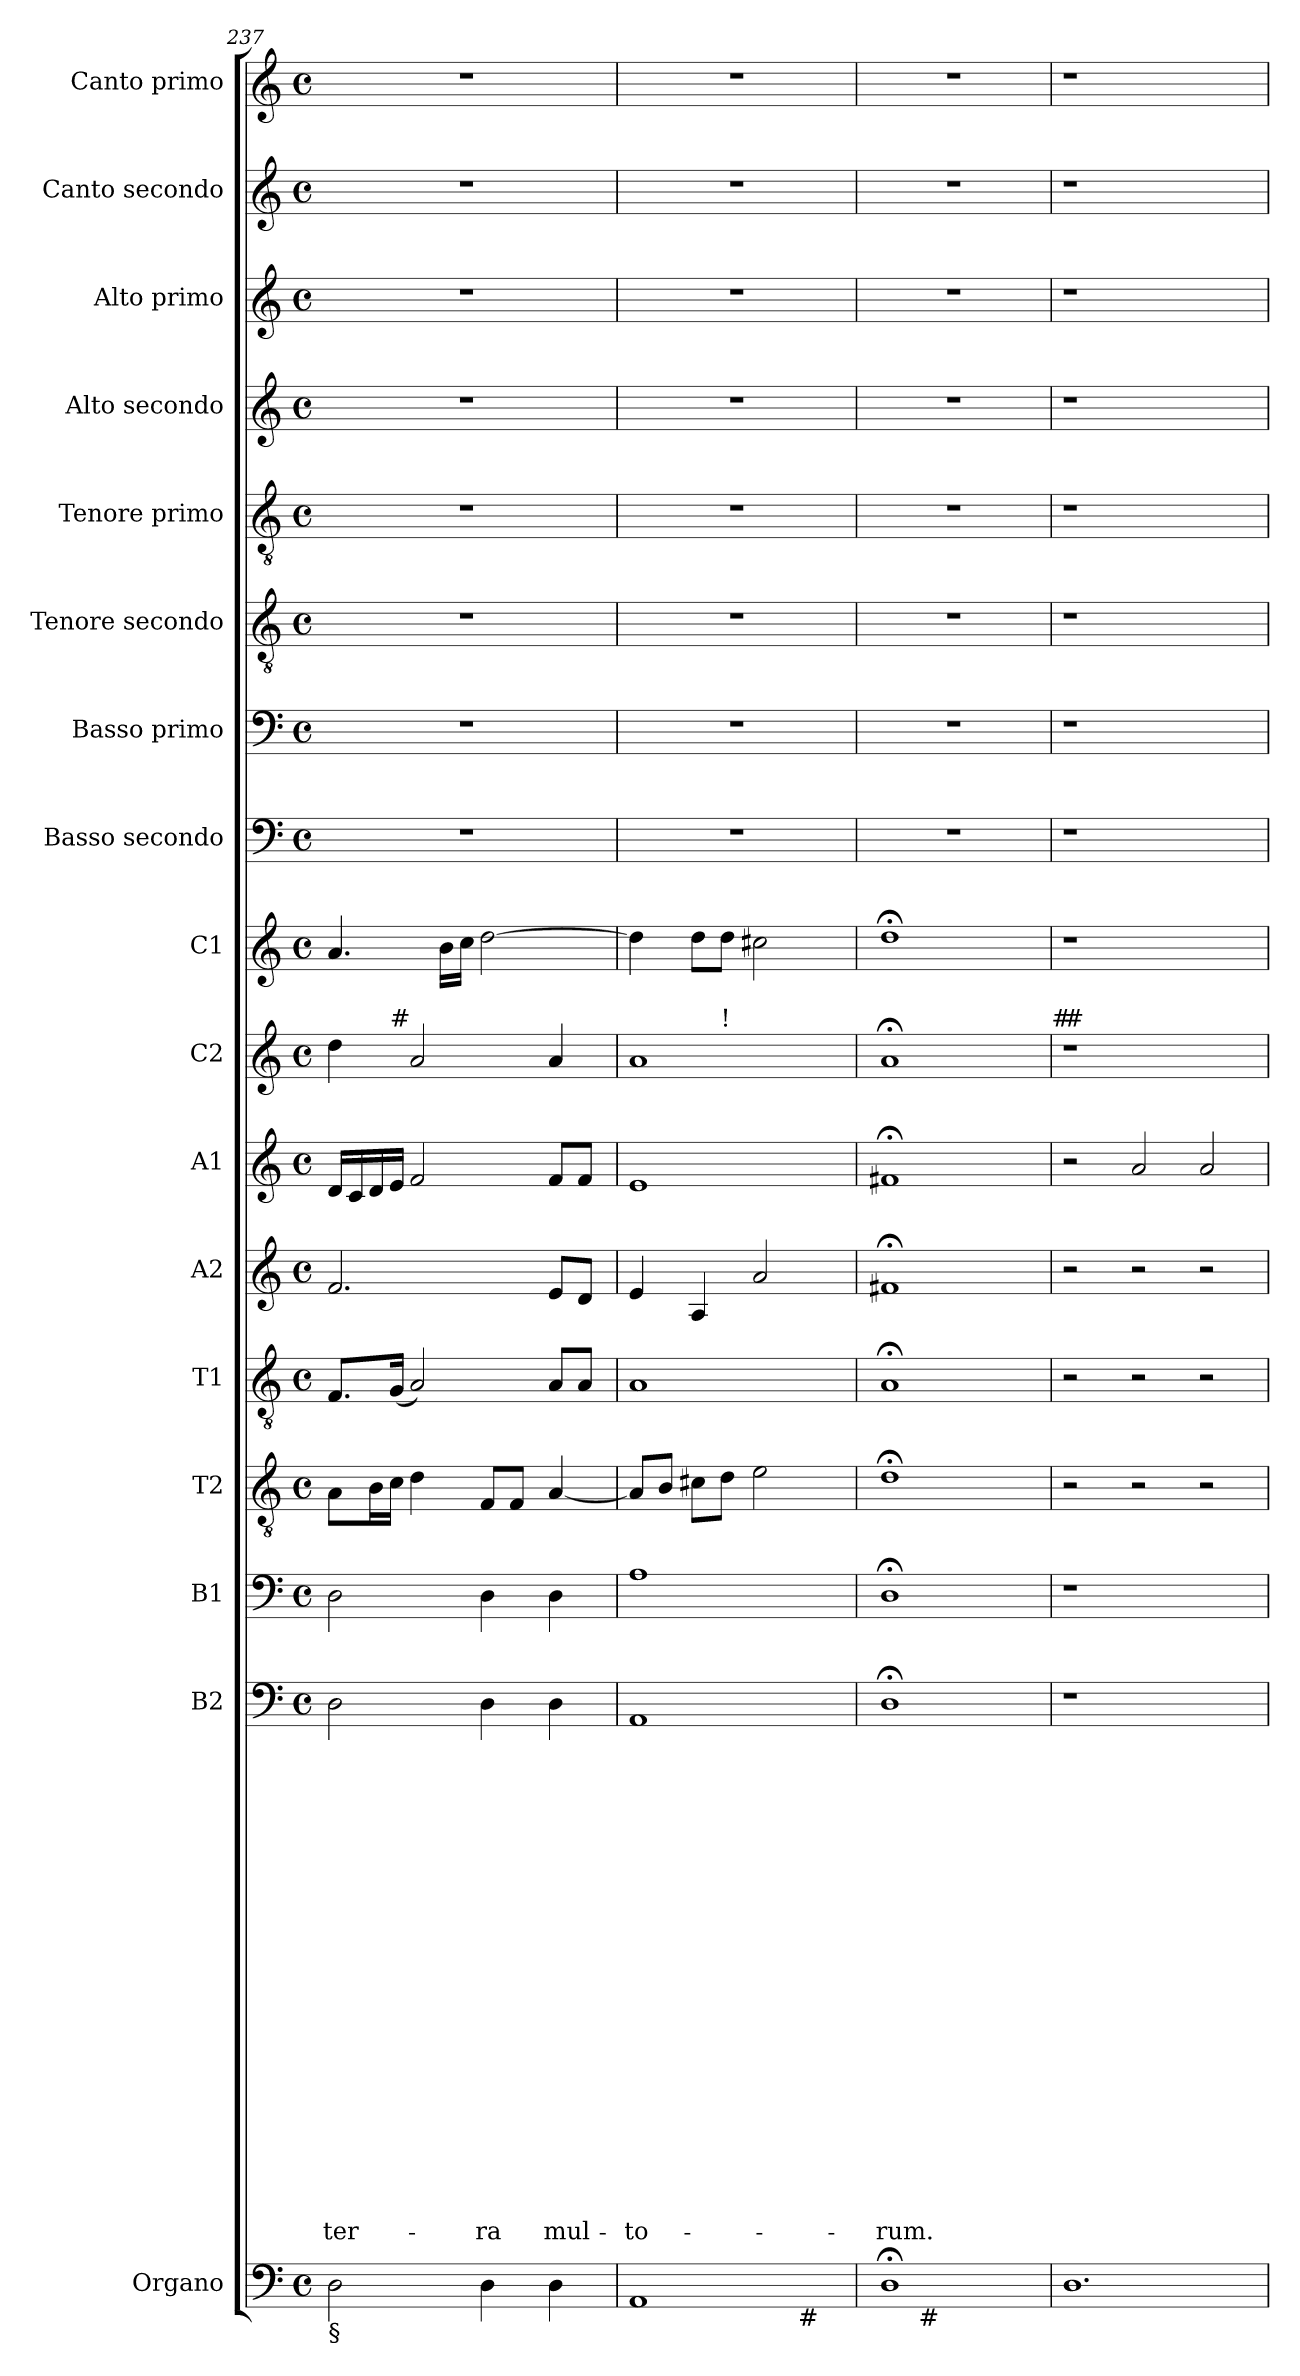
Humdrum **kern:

**kern	**kern	**text	**text	**text	**text	**text	**text	**text	**text	**text	**text	**text	**text	**text	**text	**text	**text	**text	**text	**text	**text	**text	**kern	**kern	**kern	**kern	**kern	**kern	**kern	**kern	**kern	**kern	**kern	**kern	**kern	**kern	**kern
*part17	*part16	*part16	*part16	*part16	*part16	*part16	*part16	*part16	*part16	*part16	*part16	*part16	*part16	*part16	*part16	*part16	*part16	*part16	*part16	*part16	*part16	*part16	*part15	*part14	*part13	*part12	*part11	*part10	*part9	*part8	*part7	*part6	*part5	*part4	*part3	*part2	*part1
*staff17	*staff16	*staff16	*staff16	*staff16	*staff16	*staff16	*staff16	*staff16	*staff16	*staff16	*staff16	*staff16	*staff16	*staff16	*staff16	*staff16	*staff16	*staff16	*staff16	*staff16	*staff16	*staff16	*staff15	*staff14	*staff13	*staff12	*staff11	*staff10	*staff9	*staff8	*staff7	*staff6	*staff5	*staff4	*staff3	*staff2	*staff1
*I"Organo	*I"B2	*	*	*	*	*	*	*	*	*	*	*	*	*	*	*	*	*	*	*	*	*	*I"B1	*I"T2	*I"T1	*I"A2	*I"A1	*I"C2	*I"C1	*I"Basso secondo	*I"Basso primo	*I"Tenore secondo	*I"Tenore primo	*I"Alto secondo	*I"Alto primo	*I"Canto secondo	*I"Canto primo
*I'Org.	*I'B2	*	*	*	*	*	*	*	*	*	*	*	*	*	*	*	*	*	*	*	*	*	*I'B1	*I'T2	*I'T1	*I'A2	*I'A1	*I'C2	*I'C1	*I'B2	*I'B1	*I'T2	*I'T1	*I'A2	*I'A1	*I'C2	*I'C1
*clefF4	*clefF4	*	*	*	*	*	*	*	*	*	*	*	*	*	*	*	*	*	*	*	*	*	*clefF4	*clefGv2	*clefGv2	*clefG2	*clefG2	*clefG2	*clefG2	*clefF4	*clefF4	*clefGv2	*clefGv2	*clefG2	*clefG2	*clefG2	*clefG2
*k[]	*k[]	*	*	*	*	*	*	*	*	*	*	*	*	*	*	*	*	*	*	*	*	*	*k[]	*k[]	*k[]	*k[]	*k[]	*k[]	*k[]	*k[]	*k[]	*k[]	*k[]	*k[]	*k[]	*k[]	*k[]
*C:	*C:	*	*	*	*	*	*	*	*	*	*	*	*	*	*	*	*	*	*	*	*	*	*C:	*C:	*C:	*C:	*C:	*C:	*C:	*C:	*C:	*C:	*C:	*C:	*C:	*C:	*C:
*M4/4	*M4/4	*	*	*	*	*	*	*	*	*	*	*	*	*	*	*	*	*	*	*	*	*	*M4/4	*M4/4	*M4/4	*M4/4	*M4/4	*M4/4	*M4/4	*M4/4	*M4/4	*M4/4	*M4/4	*M4/4	*M4/4	*M4/4	*M4/4
*met(c)	*met(c)	*	*	*	*	*	*	*	*	*	*	*	*	*	*	*	*	*	*	*	*	*	*met(c)	*met(c)	*met(c)	*met(c)	*met(c)	*met(c)	*met(c)	*met(c)	*met(c)	*met(c)	*met(c)	*met(c)	*met(c)	*met(c)	*met(c)
=237	=237	=237	=237	=237	=237	=237	=237	=237	=237	=237	=237	=237	=237	=237	=237	=237	=237	=237	=237	=237	=237	=237	=237	=237	=237	=237	=237	=237	=237	=237	=237	=237	=237	=237	=237	=237	=237
!LO:TX:b:t=§	!	!	!	!	!	!	!	!	!	!	!	!	!	!	!	!	!	!	!	!	!	!	!	!	!	!	!	!	!	!	!	!	!	!	!	!	!
!	!	!	!	!	!	!	!	!	!	!	!	!	!	!	!	!	!	!	!	!	!	!LO:LY:b	!	!	!	!	!	!	!	!	!	!	!	!	!	!	!
*	*	*	*	*	*	*	*	*	*	*	*	*	*	*	*	*	*	*	*	*	*	*	*	*	*	*	*	*^	*	*	*	*	*	*	*	*	*
2D\	2D\	.	.	.	.	.	.	.	.	.	.	.	.	.	.	.	.	.	.	.	.	ter-	2D\	8A\L	8.F/L	2.f/	16d/LL	4dd\	8.ryy	4.a/	1r	1r	1r	1r	1r	1r	1r	1r
.	.	.	.	.	.	.	.	.	.	.	.	.	.	.	.	.	.	.	.	.	.	.	.	.	.	.	16c/	.	.	.	.	.	.	.	.	.	.	.
.	.	.	.	.	.	.	.	.	.	.	.	.	.	.	.	.	.	.	.	.	.	.	.	16B\L	.	.	16d/	.	.	.	.	.	.	.	.	.	.	.
!	!	!	!	!	!	!	!	!	!	!	!	!	!	!	!	!	!	!	!	!	!	!	!	!	!	!	!	!	!LO:TX:a:t=#	!	!	!	!	!	!	!	!	!
.	.	.	.	.	.	.	.	.	.	.	.	.	.	.	.	.	.	.	.	.	.	.	.	16c\JJ	(<16G/Jk	.	16e/JJ	.	2ryy	.	.	.	.	.	.	.	.	.
.	.	.	.	.	.	.	.	.	.	.	.	.	.	.	.	.	.	.	.	.	.	.	.	4d\	2A/)	.	2f/	2a/	.	.	.	.	.	.	.	.	.	.
.	.	.	.	.	.	.	.	.	.	.	.	.	.	.	.	.	.	.	.	.	.	.	.	.	.	.	.	.	.	16b\LL	.	.	.	.	.	.	.	.
.	.	.	.	.	.	.	.	.	.	.	.	.	.	.	.	.	.	.	.	.	.	.	.	.	.	.	.	.	.	16cc\JJ	.	.	.	.	.	.	.	.
!	!	!	!	!	!	!	!	!	!	!	!	!	!	!	!	!	!	!	!	!	!	!LO:LY:b	!	!	!	!	!	!	!	!	!	!	!	!	!	!	!	!
4D\	4D\	.	.	.	.	.	.	.	.	.	.	.	.	.	.	.	.	.	.	.	.	-ra	4D\	8F/L	.	.	.	.	.	[>2dd\	.	.	.	.	.	.	.	.
.	.	.	.	.	.	.	.	.	.	.	.	.	.	.	.	.	.	.	.	.	.	.	.	8F/J	.	.	.	.	.	.	.	.	.	.	.	.	.	.
.	.	.	.	.	.	.	.	.	.	.	.	.	.	.	.	.	.	.	.	.	.	.	.	.	.	.	.	.	4ryy	.	.	.	.	.	.	.	.	.
!	!	!	!	!	!	!	!	!	!	!	!	!	!	!	!	!	!	!	!	!	!	!LO:LY:b	!	!	!	!	!	!	!	!	!	!	!	!	!	!	!	!
4D\	4D\	.	.	.	.	.	.	.	.	.	.	.	.	.	.	.	.	.	.	.	.	mul-	4D\	[<4A/	8A/L	8e/L	8f/L	4a/	.	.	.	.	.	.	.	.	.	.
.	.	.	.	.	.	.	.	.	.	.	.	.	.	.	.	.	.	.	.	.	.	.	.	.	8A/J	8d/J	8f/J	.	.	.	.	.	.	.	.	.	.	.
.	.	.	.	.	.	.	.	.	.	.	.	.	.	.	.	.	.	.	.	.	.	.	.	.	.	.	.	.	16ryy	.	.	.	.	.	.	.	.	.
=238	=238	=238	=238	=238	=238	=238	=238	=238	=238	=238	=238	=238	=238	=238	=238	=238	=238	=238	=238	=238	=238	=238	=238	=238	=238	=238	=238	=238	=238	=238	=238	=238	=238	=238	=238	=238	=238	=238
!	!	!	!	!	!	!	!	!	!	!	!	!	!	!	!	!	!	!	!	!	!	!LO:LY:b	!	!	!	!	!	!	!	!	!	!	!	!	!	!	!	!
*^	*	*	*	*	*	*	*	*	*	*	*	*	*	*	*	*	*	*	*	*	*	*	*	*	*	*	*	*	*	*	*	*	*	*	*	*	*	*
1AA<	2.ryy	1AA	.	.	.	.	.	.	.	.	.	.	.	.	.	.	.	.	.	.	.	.	-to-	1A	8A/L]	1A	4e/	1e	1a	4.ryy	4dd\]	1r	1r	1r	1r	1r	1r	1r	1r
.	.	.	.	.	.	.	.	.	.	.	.	.	.	.	.	.	.	.	.	.	.	.	.	.	8B/J	.	.	.	.	.	.	.	.	.	.	.	.	.	.
.	.	.	.	.	.	.	.	.	.	.	.	.	.	.	.	.	.	.	.	.	.	.	.	.	8c#X\L	.	4A/	.	.	.	8dd\L	.	.	.	.	.	.	.	.
!	!	!	!	!	!	!	!	!	!	!	!	!	!	!	!	!	!	!	!	!	!	!	!	!	!	!	!	!	!	!LO:TX:a:t=!	!	!	!	!	!	!	!	!	!
.	.	.	.	.	.	.	.	.	.	.	.	.	.	.	.	.	.	.	.	.	.	.	.	.	8d\J	.	.	.	.	2ryy	8dd\J	.	.	.	.	.	.	.	.
.	.	.	.	.	.	.	.	.	.	.	.	.	.	.	.	.	.	.	.	.	.	.	.	.	2e\	.	2a/	.	.	.	2cc#X\	.	.	.	.	.	.	.	.
!	!LO:TX:b:t=#	!	!	!	!	!	!	!	!	!	!	!	!	!	!	!	!	!	!	!	!	!	!	!	!	!	!	!	!	!	!	!	!	!	!	!	!	!	!
.	4ryy	.	.	.	.	.	.	.	.	.	.	.	.	.	.	.	.	.	.	.	.	.	.	.	.	.	.	.	.	.	.	.	.	.	.	.	.	.	.
.	.	.	.	.	.	.	.	.	.	.	.	.	.	.	.	.	.	.	.	.	.	.	.	.	.	.	.	.	.	8ryy	.	.	.	.	.	.	.	.	.
=239	=239	=239	=239	=239	=239	=239	=239	=239	=239	=239	=239	=239	=239	=239	=239	=239	=239	=239	=239	=239	=239	=239	=239	=239	=239	=239	=239	=239	=239	=239	=239	=239	=239	=239	=239	=239	=239	=239	=239
!	!	!	!	!	!	!	!	!	!	!	!	!	!	!	!	!	!	!	!	!	!	!	!LO:LY:b	!	!	!	!	!	!	!	!	!	!	!	!	!	!	!	!
*	*	*	*	*	*	*	*	*	*	*	*	*	*	*	*	*	*	*	*	*	*	*	*	*	*	*	*	*	*v	*v	*	*	*	*	*	*	*	*	*
1D;<	8.ryy	1D;<	.	.	.	.	.	.	.	.	.	.	.	.	.	.	.	.	.	.	.	.	-rum.	1D;<	1d;<	1A;	1f#X;	1f#X;	1a;	1dd;<	1r	1r	1r	1r	1r	1r	1r	1r
!	!LO:TX:b:t=#	!	!	!	!	!	!	!	!	!	!	!	!	!	!	!	!	!	!	!	!	!	!	!	!	!	!	!	!	!	!	!	!	!	!	!	!	!
.	2ryy	.	.	.	.	.	.	.	.	.	.	.	.	.	.	.	.	.	.	.	.	.	.	.	.	.	.	.	.	.	.	.	.	.	.	.	.	.
.	4ryy	.	.	.	.	.	.	.	.	.	.	.	.	.	.	.	.	.	.	.	.	.	.	.	.	.	.	.	.	.	.	.	.	.	.	.	.	.
.	16ryy	.	.	.	.	.	.	.	.	.	.	.	.	.	.	.	.	.	.	.	.	.	.	.	.	.	.	.	.	.	.	.	.	.	.	.	.	.
!	!	!	!	!	!	!	!	!	!	!	!	!	!	!	!	!	!	!	!	!	!	!	!	!	!	!	!	!	!LO:TX:a:t=#	!	!	!	!	!	!	!	!	!
!!LO:PB:g=z
=240	=240	=240	=240	=240	=240	=240	=240	=240	=240	=240	=240	=240	=240	=240	=240	=240	=240	=240	=240	=240	=240	=240	=240	=240	=240	=240	=240	=240	=240	=240	=240	=240	=240	=240	=240	=240	=240	=240
!	!	!	!	!	!	!	!	!	!	!	!	!	!	!	!	!	!	!	!	!	!	!	!	!	!	!	!	!	!LO:TX:a:t=#	!	!	!	!	!	!	!	!	!
*v	*v	*	*	*	*	*	*	*	*	*	*	*	*	*	*	*	*	*	*	*	*	*	*	*	*	*	*	*	*	*	*	*	*	*	*	*	*	*
1.D	1r	.	.	.	.	.	.	.	.	.	.	.	.	.	.	.	.	.	.	.	.	.	1r	2r	2r	2r	2r	1r	1r	1r	1r	1r	1r	1r	1r	1r	1r
.	.	.	.	.	.	.	.	.	.	.	.	.	.	.	.	.	.	.	.	.	.	.	.	2r	2r	2r	2a/	.	.	.	.	.	.	.	.	.	.
.	2ryy	.	.	.	.	.	.	.	.	.	.	.	.	.	.	.	.	.	.	.	.	.	2ryy	2r	2r	2r	2a/	2ryy	2ryy	2ryy	2ryy	2ryy	2ryy	2ryy	2ryy	2ryy	2ryy
=	=	=	=	=	=	=	=	=	=	=	=	=	=	=	=	=	=	=	=	=	=	=	=	=	=	=	=	=	=	=	=	=	=	=	=	=	=
*-	*-	*-	*-	*-	*-	*-	*-	*-	*-	*-	*-	*-	*-	*-	*-	*-	*-	*-	*-	*-	*-	*-	*-	*-	*-	*-	*-	*-	*-	*-	*-	*-	*-	*-	*-	*-	*-
